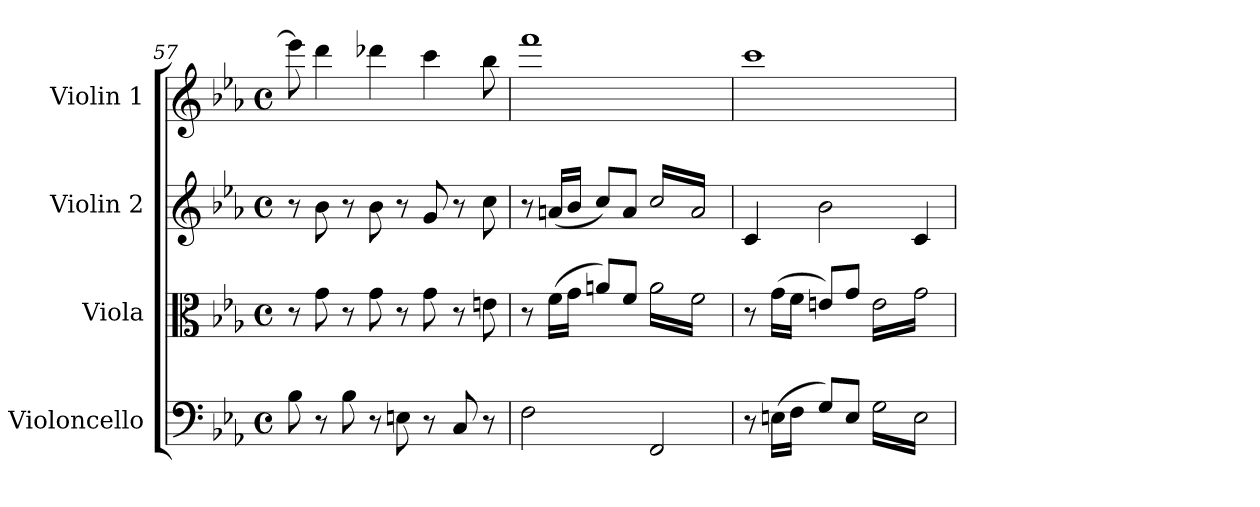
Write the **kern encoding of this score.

**kern	**kern	**kern	**kern
*part4	*part3	*part2	*part1
*staff4	*staff3	*staff2	*staff1
*I"Violoncello	*I"Viola	*I"Violin 2	*I"Violin 1
*I'Vc	*I'Vla	*I'Vln	*I'Vln
*clefF4	*clefC3	*clefG2	*clefG2
*k[b-e-a-]	*k[b-e-a-]	*k[b-e-a-]	*k[b-e-a-]
*M4/4	*M4/4	*M4/4	*M4/4
*met(c)	*met(c)	*met(c)	*met(c)
=57	=57	=57	=57
8B-\	8r	8r	8eee-\]
8r	8g\	8b-\	4ddd\
8B-\	8r	8r	.
8r	8g\	8b-\	4ddd-X\
8En\	8r	8r	.
8r	8g\	8g/	4ccc\
8C/	8r	8r	.
8r	8en\	8cc\	8bb-\
=58	=58	=58	=58
2F\	8r	8r	1fff
.	(16f\LL	(16an/LL	.
.	16g\JJ	16b-/JJ	.
.	8an/L)	8cc/L)	.
.	8f/J	8a/J	.
*	*tremolo	*	*
*	*	*tremolo	*
2FF/	16a\LL	16cc/LL	.
.	16f\	16a/	.
.	16a\	16cc/	.
.	16f\	16a/	.
.	16a\	16cc/	.
.	16f\	16a/	.
.	16a\	16cc/	.
.	16f\JJ	16a/JJ	.
*	*	*Xtremolo	*
*	*Xtremolo	*	*
!!LO:LB:g=z
=59	=59	=59	=59
8r	8r	4c/	1ccc
.	.	.	.
(16En\LL	(16g\LL	.	.
16F\JJ	16f\JJ	.	.
8G/L)	8en/L)	2b-\	.
8E/J	8g/J	.	.
*tremolo	*	*	*
*	*tremolo	*	*
16G\LL	16e\LL	.	.
16E\	16g\	.	.
16G\	16e\	.	.
16E\	16g\	.	.
16G\	16e\	4c/	.
16E\	16g\	.	.
16G\	16e\	.	.
16E\JJ	16g\JJ	.	.
*	*Xtremolo	*	*
*Xtremolo	*	*	*
.	.	.	.
.	.	.	.
.	.	.	.
.	.	.	.
=	=	=	=
*-	*-	*-	*-
